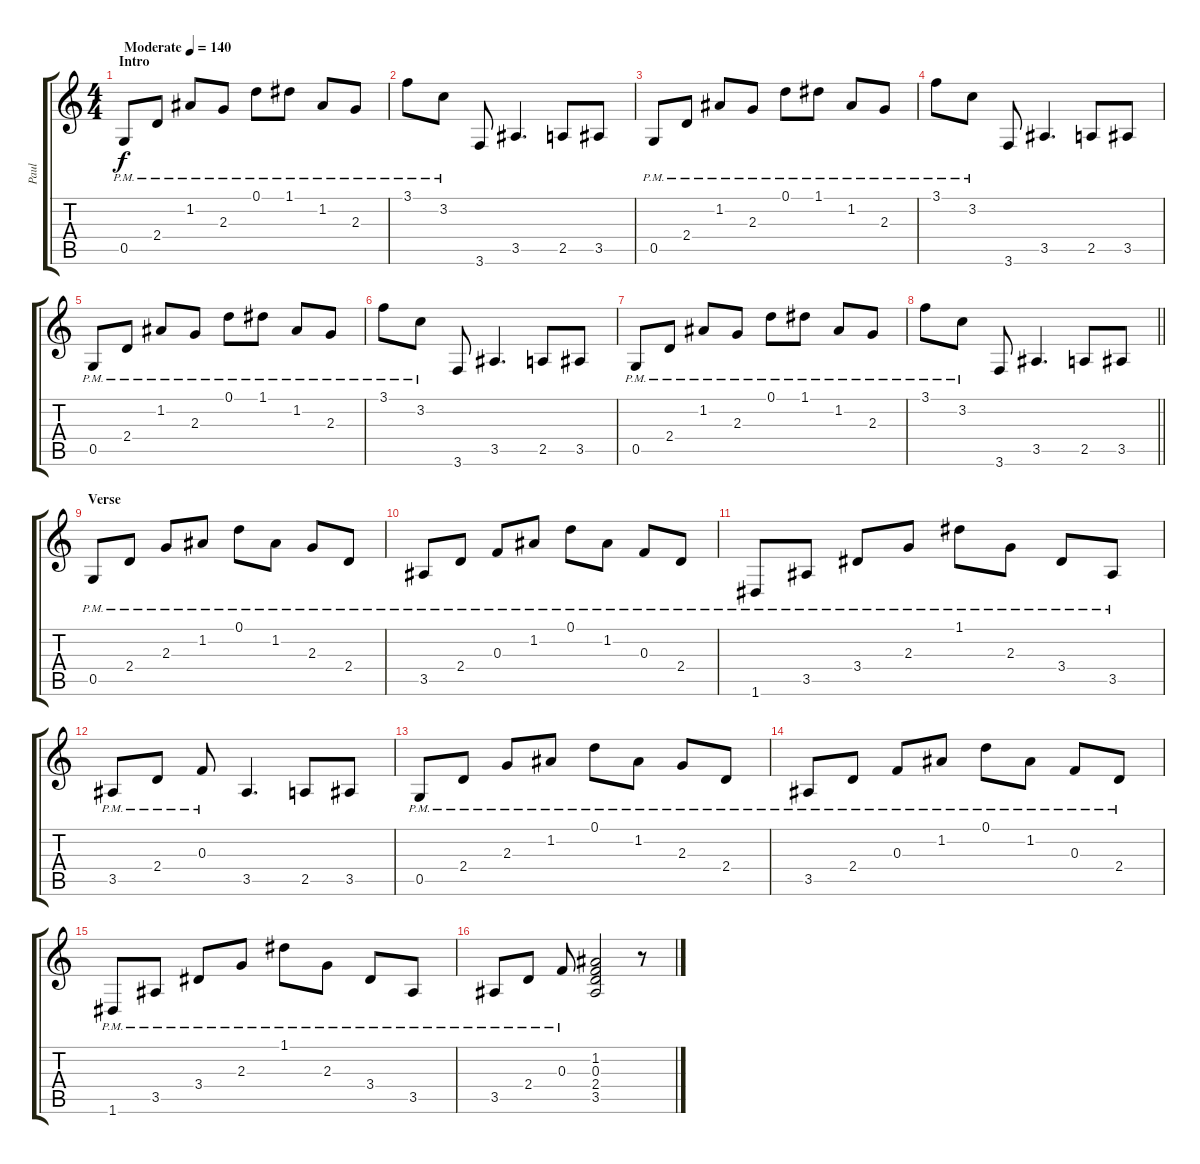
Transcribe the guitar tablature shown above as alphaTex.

\track ("Paul" "Paul") {instrument distortionguitar}
\staff {score tabs}
\tuning (D4 A3 F3 C3 G2 D2) {hide}
\ts (4 4)
\section ("" "Intro")
\tempo (140 "Moderate")
\clef g2
\ks c
0.5{pm}.8{dy f instrument distortionguitar} 2.4{pm}.8 1.2{pm}.8 2.3{pm}.8 0.1{pm}.8 1.1{pm}.8 1.2{pm}.8 2.3{pm}.8 |
3.1{pm}.8 3.2{pm}.8 3.6.8 3.5.4{d} 2.5.8 3.5.8 |
0.5{pm}.8 2.4{pm}.8 1.2{pm}.8 2.3{pm}.8 0.1{pm}.8 1.1{pm}.8 1.2{pm}.8 2.3{pm}.8 |
3.1{pm}.8 3.2{pm}.8 3.6.8 3.5.4{d} 2.5.8 3.5.8 |
0.5{pm}.8 2.4{pm}.8 1.2{pm}.8 2.3{pm}.8 0.1{pm}.8 1.1{pm}.8 1.2{pm}.8 2.3{pm}.8 |
3.1{pm}.8 3.2{pm}.8 3.6.8 3.5.4{d} 2.5.8 3.5.8 |
0.5{pm}.8 2.4{pm}.8 1.2{pm}.8 2.3{pm}.8 0.1{pm}.8 1.1{pm}.8 1.2{pm}.8 2.3{pm}.8 |
\barLineRight lightlight
3.1{pm}.8 3.2{pm}.8 3.6.8 3.5.4{d} 2.5.8 3.5.8 |
\section ("" "Verse")
0.5{pm}.8 2.4{pm}.8 2.3{pm}.8 1.2{pm}.8 0.1{pm}.8 1.2{pm}.8 2.3{pm}.8 2.4{pm}.8 |
3.5{pm}.8 2.4{pm}.8 0.3{pm}.8 1.2{pm}.8 0.1{pm}.8 1.2{pm}.8 0.3{pm}.8 2.4{pm}.8 |
1.6{pm}.8 3.5{pm}.8 3.4{pm}.8 2.3{pm}.8 1.1{pm}.8 2.3{pm}.8 3.4{pm}.8 3.5{pm}.8 |
3.5{pm}.8 2.4{pm}.8 0.3{pm}.8 3.5.4{d} 2.5.8 3.5.8 |
0.5{pm}.8 2.4{pm}.8 2.3{pm}.8 1.2{pm}.8 0.1{pm}.8 1.2{pm}.8 2.3{pm}.8 2.4{pm}.8 |
3.5{pm}.8 2.4{pm}.8 0.3{pm}.8 1.2{pm}.8 0.1{pm}.8 1.2{pm}.8 0.3{pm}.8 2.4{pm}.8 |
1.6{pm}.8 3.5{pm}.8 3.4{pm}.8 2.3{pm}.8 1.1{pm}.8 2.3{pm}.8 3.4{pm}.8 3.5{pm}.8 |
3.5{pm}.8 2.4{pm}.8 0.3{pm}.8 (1.2 0.3 2.4 3.5).2 r.8
